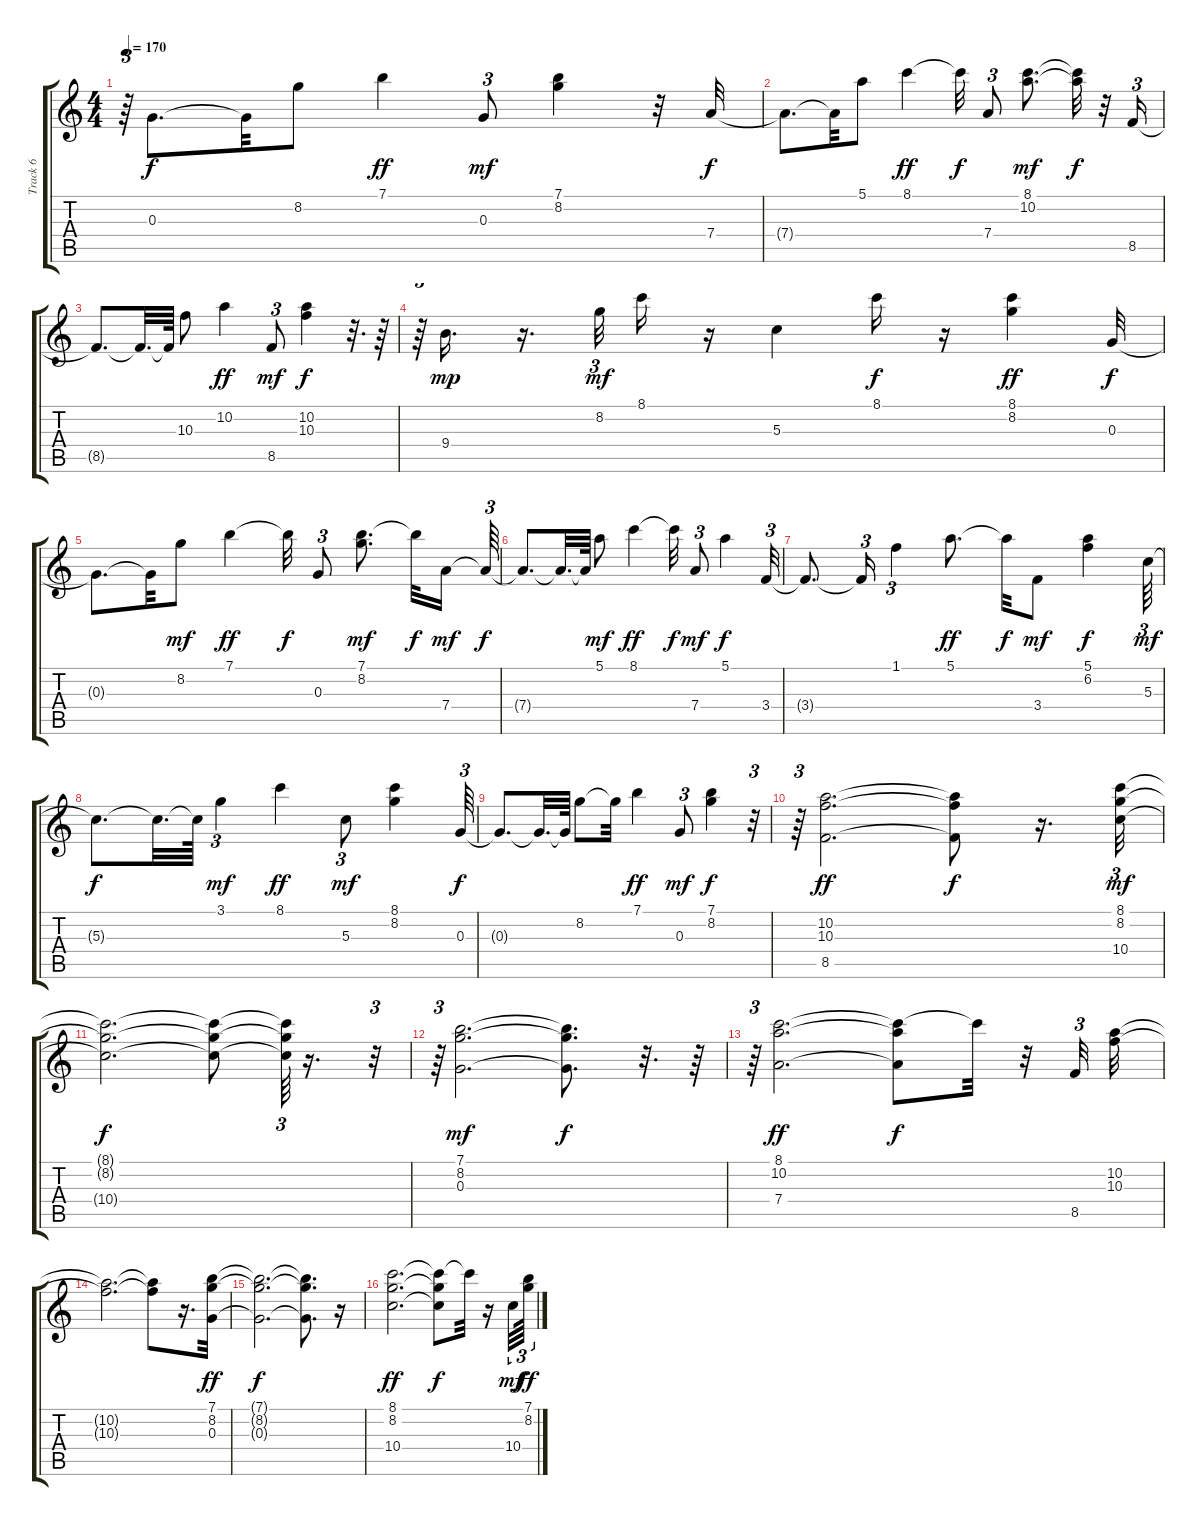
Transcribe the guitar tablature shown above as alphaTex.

\track ("Track 6" "Track 6") {instrument distortionguitar}
\staff {score tabs}
\tuning (E4 B3 G3 D3 A2 E2) {hide}
\ts (4 4)
\tempo 170
\clef g2
\ks c
r.64{tu (3 2) dy f} 0.3.8{d} 0.3{t}.32 8.2.8 7.1.4{dy ff} 0.3.8{tu (3 2) dy mf} (7.1 8.2).4 r.32 7.4.32{dy f} |
7.4{t}.8{d} 7.4{t}.32 5.1.8 8.1.4{dy ff} 8.1{t}.32{dy f} 7.4.8{tu (3 2)} (8.1 10.2).8{d dy mf} (8.1{t} 10.2{t}).32{dy f} r.32 8.5.16{tu (3 2)} |
8.5{t}.8{d} 8.5{t}.32{d} 8.5{t}.64 10.3.8 10.2.4{dy ff} 8.5.8{tu (3 2) dy mf} (10.2 10.3).4{dy f} r.32{d} r.64 |
r.64{tu (3 2)} 9.4.16{d dy mp} r.16{d} 8.2.32{tu (3 2) dy mf} 8.1.16 r.16 5.3.4 8.1.16{dy f} r.16 (8.1 8.2).4{dy ff} 0.3.32{dy f} |
0.3{t}.8{d} 0.3{t}.32 8.2.8{dy mf} 7.1.4{dy ff} 7.1{t}.32{dy f} 0.3.8{tu (3 2)} (7.1 8.2).8{d dy mf} 7.1{t}.32{dy f} 7.4.16{dy mf} 7.4{t}.64{tu (3 2) dy f} |
7.4{t}.8{d} 7.4{t}.32{d} 7.4{t}.64 5.1.8{dy mf} 8.1.4{dy ff} 8.1{t}.32{dy f} 7.4.8{tu (3 2) dy mf} 5.1.4{dy f} 3.4.32{tu (3 2)} |
3.4{t}.8{d} 3.4{t}.16{tu (3 2)} 1.1.4{tu (3 2)} 5.1.8{d dy ff} 5.1{t}.32{dy f} 3.4.8{dy mf} (5.1 6.2).4{dy f} 5.3.64{tu (3 2) dy mf} |
5.3{t}.8{d dy f} 5.3{t}.32{d} 5.3{t}.64 3.1.4{tu (3 2) dy mf} 8.1.4{dy ff} 5.3.8{tu (3 2) dy mf} (8.1 8.2).4 0.3.64{tu (3 2) dy f} |
0.3{t}.8{d} 0.3{t}.32{d} 0.3{t}.64 8.2.8 8.2{t}.32 7.1.4{dy ff} 0.3.8{tu (3 2) dy mf} (7.1 8.2).4{dy f} r.32{tu (3 2)} |
r.64{tu (3 2)} (10.2 10.3 8.5).2{d dy ff} (10.2{t} 10.3{t} 8.5{t}).8{dy f} r.16{d} (8.1 8.2 10.4).32{tu (3 2) dy mf} |
(8.1{t} 8.2{t} 10.4{t}).2{d dy f} (8.1{t} 8.2{t} 10.4{t}).8 (8.1{t} 8.2{t} 10.4{t}).64{tu (3 2)} r.16{d} r.32{tu (3 2)} |
r.64{tu (3 2)} (7.1 8.2 0.3).2{d dy mf} (7.1{t} 8.2{t} 0.3{t}).8{d dy f} r.32{d} r.64 |
r.64{tu (3 2)} (8.1 10.2 7.4).2{d dy ff} (8.1{t} 10.2{t} 7.4{t}).8{dy f} 8.1{t}.32 r.32 8.5.32{tu (3 2)} (10.2 10.3).32 |
(10.2{t} 10.3{t}).2{d} (10.2{t} 10.3{t}).8 r.16{d} (7.1 8.2 0.3).32{dy ff} |
(7.1{t} 8.2{t} 0.3{t}).2{d dy f} (7.1{t} 8.2{t} 0.3{t}).8{d} r.16 |
(8.1 8.2 10.4).2{d dy ff} (8.1{t} 8.2{t} 10.4{t}).8{dy f} 8.1{t}.32 r.16 10.4.32{tu (3 2) dy mf} (7.1 8.2).64{tu (3 2) dy ff}
